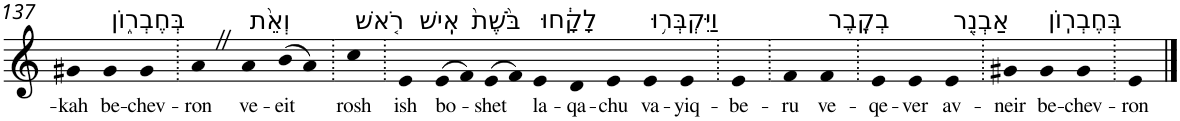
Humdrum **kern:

**kern	**text
*part1	*part1
*staff1	*staff1
*I"Piano	*
*I'Pno	*
!!LO:PB:g=z
*clefG2	*
*k[]	*
=137	=137
!	!LO:LY:b
4g#X	-kah
!LO:TX:a:t=בְּחֶבְר֑וֹן	!
!	!LO:LY:b
4g#	be-
!	!LO:LY:b
4g#	-chev-
=138.	=138.
!	!LO:LY:b
4aZ	-ron
!LO:TX:a:t=וְאֵ֨ת	!
!	!LO:LY:b
4a	ve-
!	!LO:LY:b
(>8b	-eit
8a)	.
=139.	=139.
!LO:TX:a:t=רֹ֤אשׁ	!
!	!LO:LY:b
4cc	rosh
=140.	=140.
!LO:TX:a:t=אִֽישׁ	!
!	!LO:LY:b
4e	ish
!LO:TX:a:t=בֹּ֙שֶׁת֙	!
!	!LO:LY:b
(>8e	bo-
8f)	.
!	!LO:LY:b
(>8e	-shet
8f)	.
!LO:TX:a:t=לָקָ֔חוּ	!
!	!LO:LY:b
4e	la-
!	!LO:LY:b
4d	-qa-
!	!LO:LY:b
4e	-chu
!LO:TX:a:t=וַיִּקְבְּר֥וּ	!
!	!LO:LY:b
4e	va-
!	!LO:LY:b
4e	-yiq-
=141.	=141.
!	!LO:LY:b
4e	-be-
=142.	=142.
!	!LO:LY:b
4f	-ru
!LO:TX:a:t=בְקֶֽבֶר	!
!	!LO:LY:b
4f	ve-
=143.	=143.
!	!LO:LY:b
4e	-qe-
!	!LO:LY:b
4e	-ver
!LO:TX:a:t=אַבְנֵ֖ר	!
!	!LO:LY:b
4e	av-
=144.	=144.
!	!LO:LY:b
4g#X	-neir
!LO:TX:a:t=בְּחֶבְרֽוֹן	!
!	!LO:LY:b
4g#	be-
!	!LO:LY:b
4g#	-chev-
=145.	=145.
!	!LO:LY:b
4e	-ron
==	==
*-	*-
